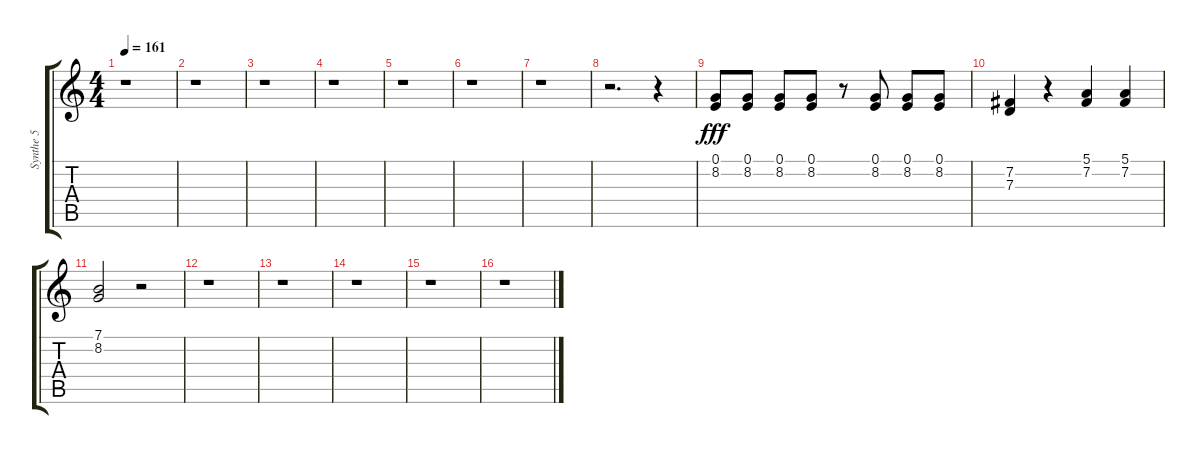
\track ("Synthe 5" "Synthe 5") {instrument lead2sawtooth}
\staff {score tabs}
\tuning (E4 B3 G3 D3 A2 E2) {hide}
\ts (4 4)
\tempo 161
\clef g2
\ks c
r.1{dy fff} |
r.1 |
r.1 |
r.1 |
r.1 |
r.1 |
r.1 |
r.2{d} r.4 |
(0.1 8.2).8 (0.1 8.2).8 (0.1 8.2).8 (0.1 8.2).8 r.8 (0.1 8.2).8 (0.1 8.2).8 (0.1 8.2).8 |
(7.2 7.3).4 r.4 (5.1 7.2).4 (5.1 7.2).4 |
(7.1 8.2).2 r.2 |
r.1 |
r.1 |
r.1 |
r.1 |
r.1
